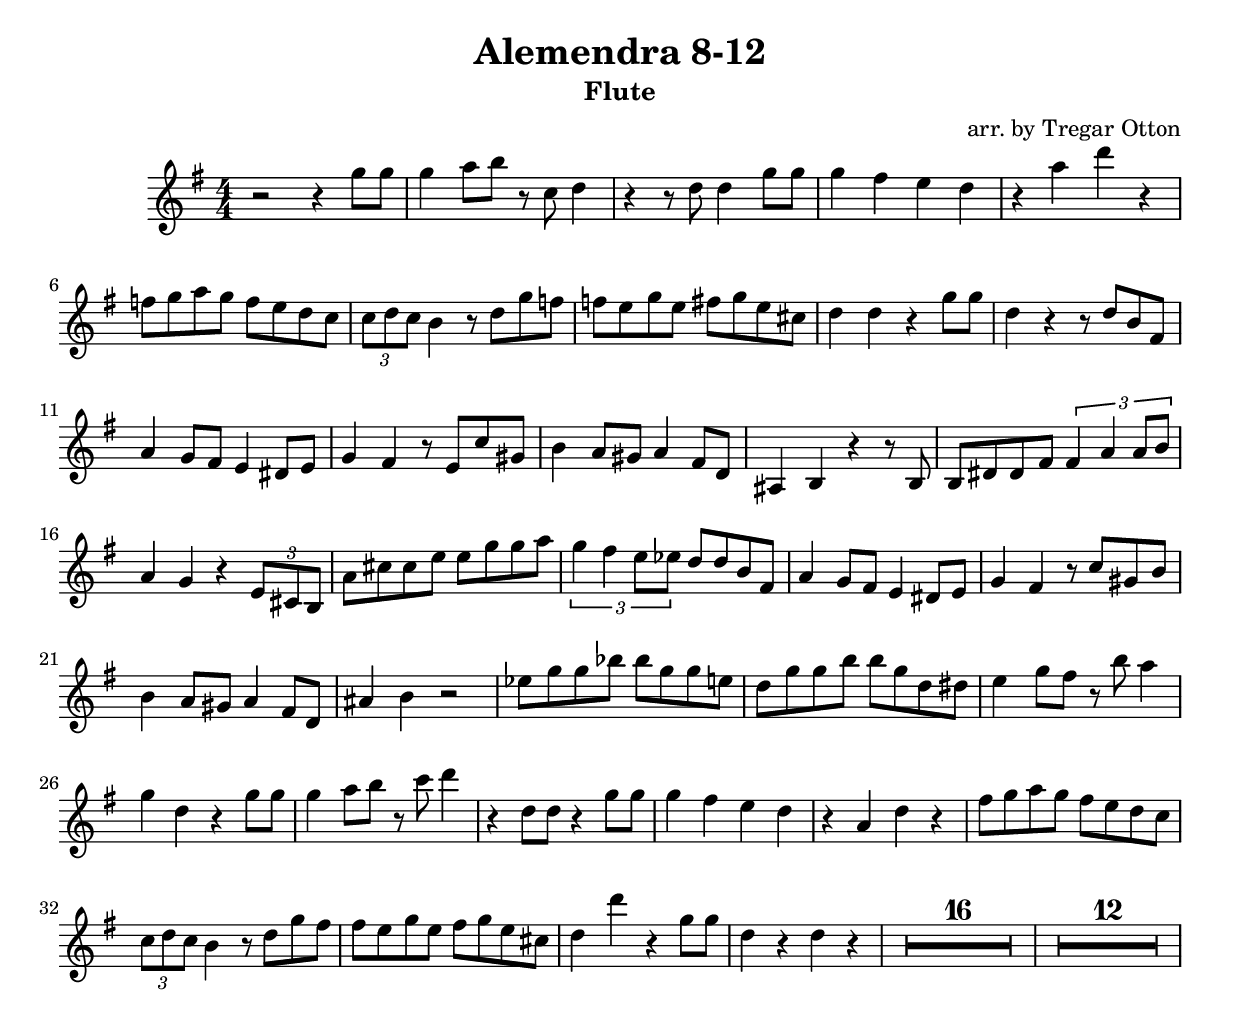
\version "2.18.0"

\header {
  title = "Alemendra 8-12"
  arranger = "arr. by Tregar Otton"
  instrument = "Flute"
}

    
    \relative c'''{
    \key g \major
    \numericTimeSignature
    \time 4/4
    \compressFullBarRests
    r2 r4 g8 g8
    g4 a8 b8 r8 c,8 d4
    r4 r8 d8 d4 g8 g8
    g4 fis4 e4 d4 
    r4 a' d r    
    f,8 g8 a8 g8 f8 e8 d8 c8
    \times 2/3 { c8 d8 c8 } b4 r8 d8 g8 f8
    f8 e8 g8 e8 fis8 g8 e8 cis8 
    d4 d4 r4 g8 g8 % here is the second repeat
    d4 r4 r8 d8 b8 fis8 

    %measure 11 - melody
    a4 g8 fis8 e4 dis8 e8 
    g4 fis4 r8 e8 c'8 gis8
    b4 a8 gis8 a4 fis8 d8 
    ais4 b4 r4 r8 b8 %slur into next measure
    b8 dis dis fis \times 2/3 {fis4 a4 a8 b8}

    % measure 16
    a4 g4 r4 \times 2/3 {e8 cis8 b8}
    a'8 cis8 cis8 e8 e8 g8 g8 a8
    \times 2/3 {g4 fis4 e8 ees8} d8 d8 b8 fis8
    a4 g8 fis8 e4 dis8 e8
    g4 fis4 r8 c'8 gis8 b8

    %measure 21
    b4 a8 gis8 a4 fis8 d8
    ais'4 b4 r2
    ees8 g8 g8 bes8 bes8 g8 g8 e8
    d8 g8 g8 b8 b8 g8 d8 dis8
    e4 g8 fis8 r8 b8 a4

    %measure 26
    g4 d4 r4 g8 g8
    % repeat: intro
    g4 a8 b8 r8 c8 d4
    r4 d,8 d8 r4 g8 g8
    g4 fis4 e4 d4
    r4 a4 d4 r4

    % paseo measure 31
    fis8 g8 a8 g8 fis8 e8 d8 c8
    \times 2/3 {c8 d8 c8} b4 r8 d8 g8 fis8
    fis8 e8 g8 e8 fis8 g8 e8 cis8
    % first repeat measure
    d4 d'4 r4 g,8 g8
    %second repeat measure
    d4 r4 d4 r4
    % melody 2
    R1*16 
    R1*12

    %page 2


  

}
